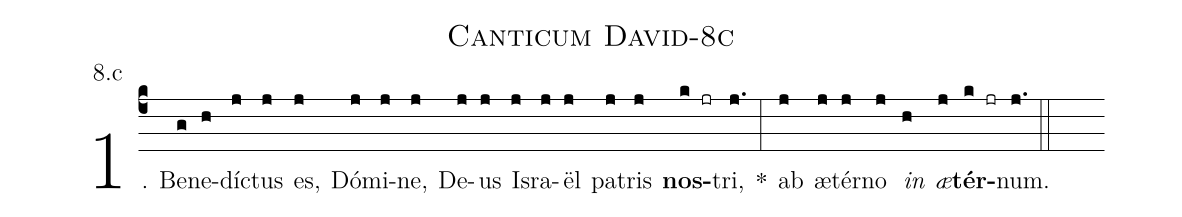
name: Canticum David-8c;
annotation: 8.c;
%%
(c4)1. Be(g)ne(h)díc(j)tus(j) es,(j) Dó(j)mi(j)ne,(j) De(j)us(j) Is(j)ra(j)ël(j) pa(j)tris(j) <b>nos</b>(k jr)tri,(j.) *(:) ab(j) æ(j)tér(j)no(j) <i>in</i>(h) <i>æ</i>(j)<b>tér</b>(k jr)num.(j.) (::)
